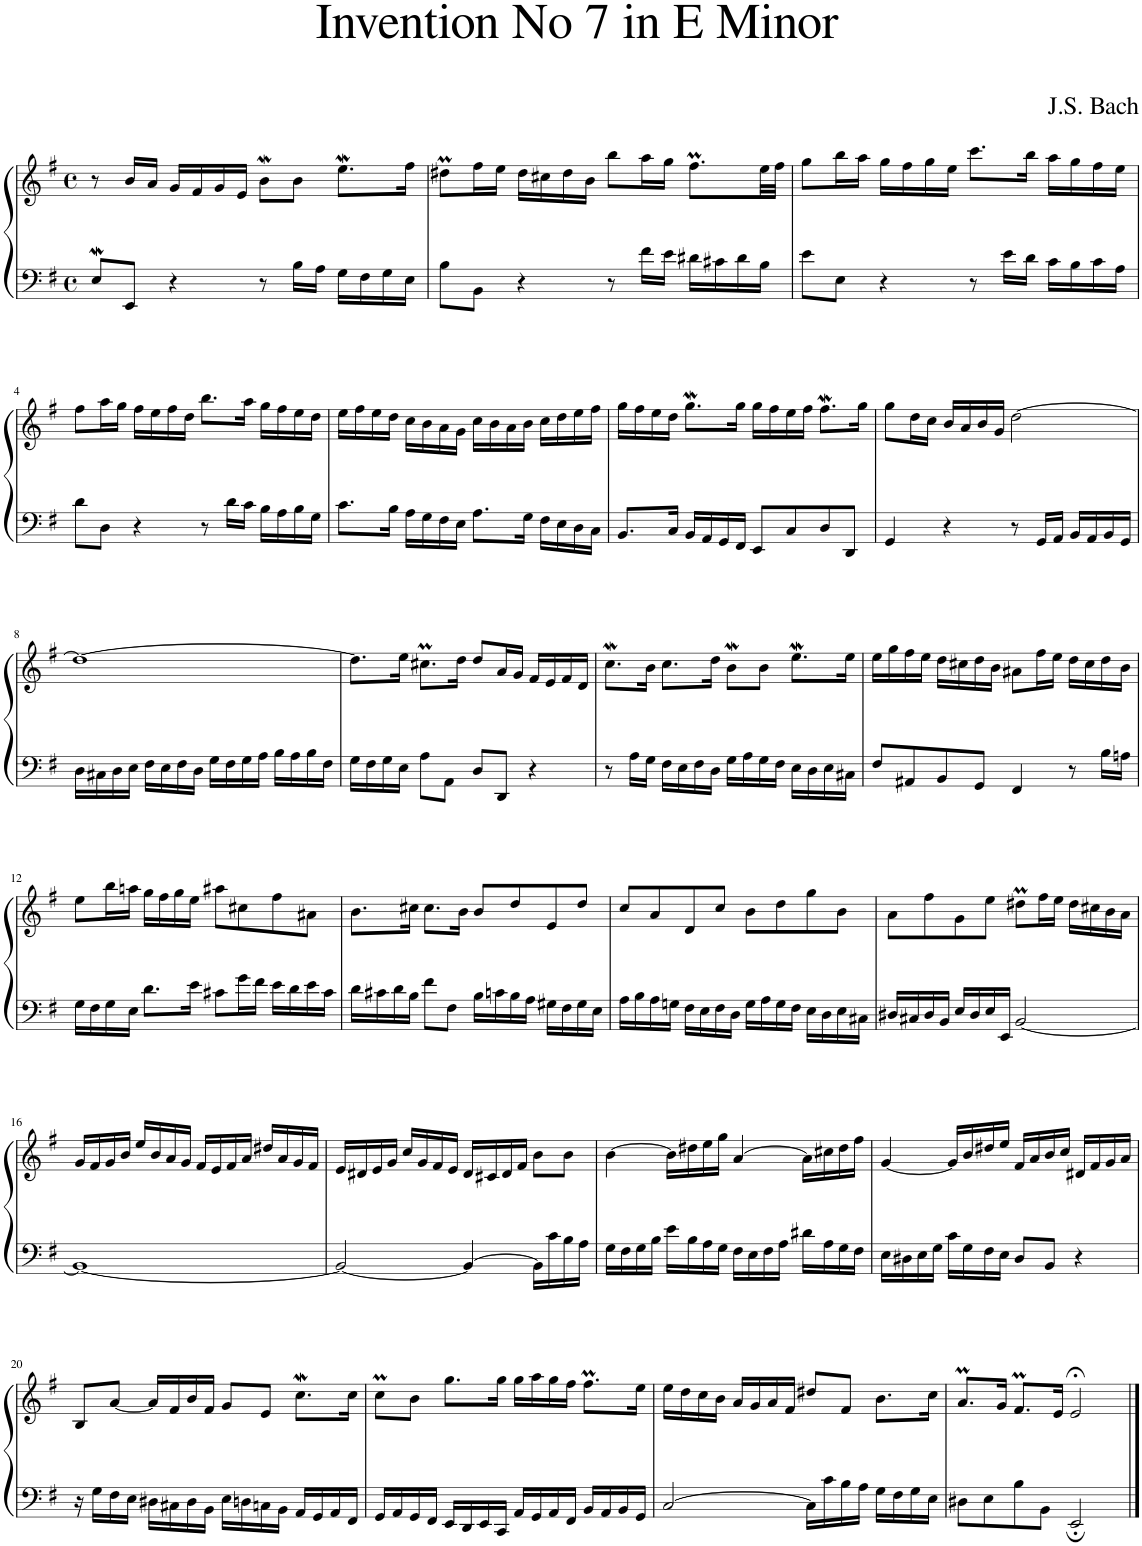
**kern	**kern
*part1	*part1
*staff2	*staff1
*I"Piano	*
*I'Pno.	*
*clefF4	*clefG2
*k[f#]	*k[f#]
*M4/4	*M4/4
*met(c)	*met(c)
=1	=1
8EW/L	8r
8EE/J	16b/LL
.	16a/JJ
4r	16g/LL
.	16f#/
.	16g/
.	16e/JJ
8r	8bW\L
16B\LL	8b\J
16A\JJ	.
16G\LL	8.eeW\L
16F#\	.
16G\	.
16E\JJ	16ff#\Jk
=2	=2
8B\L	8dd#Xm\L
8BB\J	16ff#\L
.	16ee\JJ
4r	16dd#\LL
.	16cc#X\
.	16dd#\
.	16b\JJ
8r	8bb\L
16f#\LL	16aa\L
16e\JJ	16gg\JJ
16d#X\LL	8.ff#m\L
16c#X\	.
16d#\	.
16B\JJ	32ee\LL
.	32ff#\JJJ
=3	=3
8e\L	8gg\L
8E\J	16bb\L
.	16aa\JJ
4r	16gg\LL
.	16ff#\
.	16gg\
.	16ee\JJ
8r	8.ccc\L
16e\LL	.
16d\JJ	16bb\Jk
16c\LL	16aa\LL
16B\	16gg\
16c\	16ff#\
16A\JJ	16ee\JJ
!!LO:LB:g=z
=4	=4
8d\L	8ff#\L
8D\J	16aa\L
.	16gg\JJ
4r	16ff#\LL
.	16ee\
.	16ff#\
.	16dd\JJ
8r	8.bb\L
16d\LL	.
16c\JJ	16aa\Jk
16B\LL	16gg\LL
16A\	16ff#\
16B\	16ee\
16G\JJ	16dd\JJ
=5	=5
8.c\L	16ee\LL
.	16ff#\
.	16ee\
16B\Jk	16dd\JJ
16A\LL	16cc\LL
16G\	16b\
16F#\	16a\
16E\JJ	16g\JJ
8.A\L	16cc\LL
.	16b\
.	16a\
16G\Jk	16b\JJ
16F#\LL	16cc\LL
16E\	16dd\
16D\	16ee\
16C\JJ	16ff#\JJ
=6	=6
8.BB/L	16gg\LL
.	16ff#\
.	16ee\
16C/Jk	16dd\JJ
16BB/LL	8.ggw\L
16AA/	.
16GG/	.
16FF#/JJ	16gg\Jk
8EE/L	16gg\LL
.	16ff#\
8C/	16ee\
.	16ff#\JJ
8D/	8.ff#W\L
8DD/J	.
.	16gg\Jk
=7	=7
4GG/	8gg\L
.	16dd\L
.	16cc\JJ
4r	16b/LL
.	16a/
.	16b/
.	16g/JJ
8r	[2dd\
16GG/LL	.
16AA/JJ	.
16BB/LL	.
16AA/	.
16BB/	.
16GG/JJ	.
!!LO:LB:g=z
=8	=8
16D\LL	1dd_
16C#X\	.
16D\	.
16E\JJ	.
16F#\LL	.
16E\	.
16F#\	.
16D\JJ	.
16G\LL	.
16F#\	.
16G\	.
16A\JJ	.
16B\LL	.
16A\	.
16B\	.
16F#\JJ	.
=9	=9
16G\LL	8.dd\L]
16F#\	.
16G\	.
16E\JJ	16ee\Jk
8A\L	8.cc#Xm\L
8AA\J	.
.	16dd\Jk
8D/L	8dd/L
8DD/J	16a/L
.	16g/JJ
4r	16f#/LL
.	16e/
.	16f#/
.	16d/JJ
=10	=10
8r	8.ccw\L
16A\LL	.
16G\JJ	16b\Jk
16F#\LL	8.cc\L
16E\	.
16F#\	.
16D\JJ	16dd\Jk
16G\LL	8bW\L
16A\	.
16G\	8b\J
16F#\JJ	.
16E\LL	8.eeW\L
16D\	.
16E\	.
16C#X\JJ	16ee\Jk
=11	=11
8F#/L	16ee\LL
.	16gg\
8AA#X/	16ff#\
.	16ee\JJ
8BB/	16dd\LL
.	16cc#X\
8GG/J	16dd\
.	16b\JJ
4FF#/	8a#X\L
.	16ff#\L
.	16ee\JJ
8r	16dd\LL
.	16cc#\
16B\LL	16dd\
16An\JJ	16b\JJ
!!LO:LB:g=z
=12	=12
16G\LL	8ee\L
16F#\	.
16G\	16bb\L
16E\JJ	16aan\JJ
8.d\L	16gg\LL
.	16ff#\
.	16gg\
16e\Jk	16ee\JJ
8c#X\L	8aa#X\L
16g\L	8cc#X\
16f#\JJ	.
16e\LL	8ff#\
16d\	.
16e\	8a#X\J
16c#\JJ	.
=13	=13
16d\LL	8.b\L
16c#X\	.
16d\	.
16B\JJ	16cc#X\Jk
8f#\L	8.cc#\L
8F#\J	.
.	16b\Jk
16B\LL	8b/L
16cn\	.
16B\	8dd/
16A\JJ	.
16G#X\LL	8e/
16F#\	.
16G#\	8dd/J
16E\JJ	.
=14	=14
16A\LL	8cc/L
16B\	.
16A\	8a/
16Gn\JJ	.
16F#\LL	8d/
16E\	.
16F#\	8cc/J
16D\JJ	.
16G\LL	8b\L
16A\	.
16G\	8dd\
16F#\JJ	.
16E\LL	8gg\
16D\	.
16E\	8b\J
16C#X\JJ	.
=15	=15
16D#X/LL	8a\L
16C#X/	.
16D#/	8ff#\
16BB/JJ	.
16E/LL	8g\
16D#/	.
16E/	8ee\J
16EE/JJ	.
[2BB/	8dd#Xm\L
.	16ff#\L
.	16ee\JJ
.	16dd#\LL
.	16cc#X\
.	16b\
.	16a\JJ
!!LO:LB:g=z
=16	=16
1BB_	16g/LL
.	16f#/
.	16g/
.	16b/JJ
.	16ee/LL
.	16b/
.	16a/
.	16g/JJ
.	16f#/LL
.	16e/
.	16f#/
.	16a/JJ
.	16dd#X/LL
.	16a/
.	16g/
.	16f#/JJ
=17	=17
2BB/_	16e/LL
.	16d#X/
.	16e/
.	16g/JJ
.	16cc/LL
.	16g/
.	16f#/
.	16e/JJ
4BB/_	16d#/LL
.	16c#X/
.	16d#/
.	16f#/JJ
16BB\LL]	8b\L
16c\	.
16B\	8b\J
16A\JJ	.
=18	=18
16G\LL	[4b\
16F#\	.
16G\	.
16B\JJ	.
16e\LL	16b\LL]
16B\	16dd#X\
16A\	16ee\
16G\JJ	16gg\JJ
16F#\LL	[4a/
16E\	.
16F#\	.
16A\JJ	.
16d#X\LL	16a\LL]
16A\	16cc#X\
16G\	16dd#\
16F#\JJ	16ff#\JJ
=19	=19
16E\LL	[4g/
16D#X\	.
16E\	.
16G\JJ	.
16c\LL	16g/LL]
16G\	16b/
16F#\	16dd#X/
16E\JJ	16ee/JJ
8D#/L	16f#/LL
.	16a/
8BB/J	16b/
.	16cc/JJ
4r	16d#X/LL
.	16f#/
.	16g/
.	16a/JJ
!!LO:LB:g=z
=20	=20
16r	8B/L
16G\LL	.
16F#\	[8a/J
16E\JJ	.
16D#X\LL	16a/LL]
16C#X\	16f#/
16D#\	16b/
16BB\JJ	16f#/JJ
16E\LL	8g/L
16Dn\	.
16Cn\	8e/J
16BB\JJ	.
16AA/LL	8.ccw\L
16GG/	.
16AA/	.
16FF#/JJ	16cc\Jk
=21	=21
16GG/LL	8ccM\L
16AA/	.
16GG/	8b\J
16FF#/JJ	.
16EE/LL	8.gg\L
16DD/	.
16EE/	.
16CC/JJ	16gg\Jk
16AA/LL	16gg\LL
16GG/	16aa\
16AA/	16gg\
16FF#/JJ	16ff#\JJ
16BB/LL	8.ff#m\L
16AA/	.
16BB/	.
16GG/JJ	16ee\Jk
=22	=22
[2C/	16ee\LL
.	16dd\
.	16cc\
.	16b\JJ
.	16a/LL
.	16g/
.	16a/
.	16f#/JJ
16C\LL]	8dd#X/L
16c\	.
16B\	8f#/J
16A\JJ	.
16G\LL	8.b\L
16F#\	.
16G\	.
16E\JJ	16cc\Jk
=23	=23
8D#X\L	8.aM/L
8E\	.
.	16g/Jk
8B\	8.f#m/L
8BB\J	.
.	16e/Jk
2EE;/	2e;</
==	==
*-	*-
